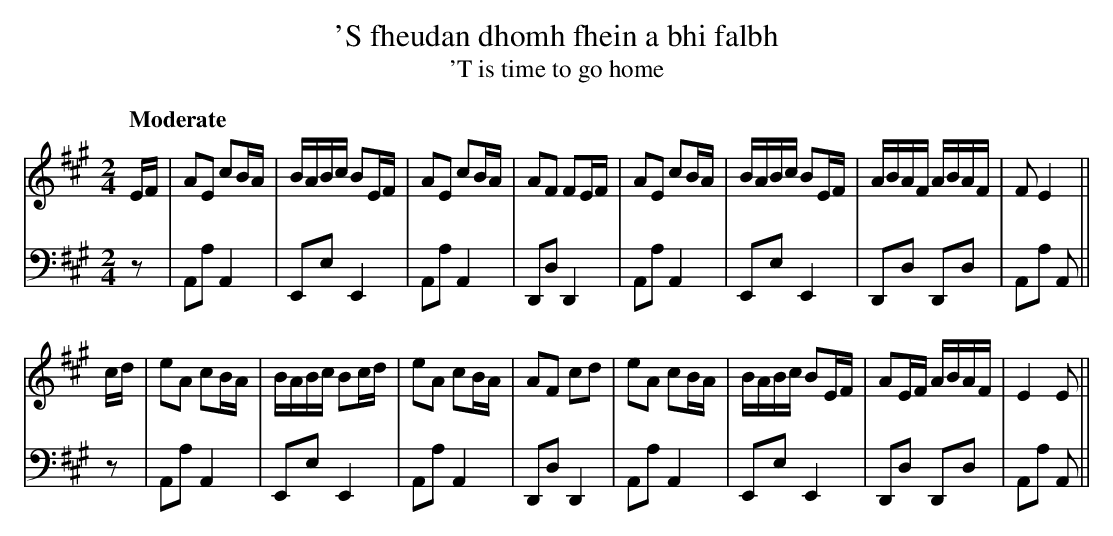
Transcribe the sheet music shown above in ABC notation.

X:1
T:'S fheudan dhomh fhein a bhi falbh
T:'T is time to go home
M:2/4
L:1/8
Q:"Moderate"
K:A
V:1
E/F/|AE cB/A/|B/A/B/c/ BE/F/|AE cB/A/|AF FE/F/|AE cB/A/|B/A/B/c/ BE/F/|A/B/A/F/ A/B/A/F/|F E2||
c/d/|eA cB/A/|B/A/B/c/ Bc/d/|eA cB/A/|AF cd|eA cB/A/|B/A/B/c/ BE/F/|AE/F/ A/B/A/F/|E2E||
V:2 clef = bass
z|A,,A, A,,2|E,,E, E,,2|A,,A, A,,2|D,,D, D,,2|A,,A, A,,2|E,,E, E,,2|D,,D, D,,D,|A,,A, A,,||
z|A,,A, A,,2|E,,E, E,,2|A,,A, A,,2|D,,D, D,,2|A,,A, A,,2|E,,E, E,,2|D,,D, D,,D,|A,,A, A,,||
